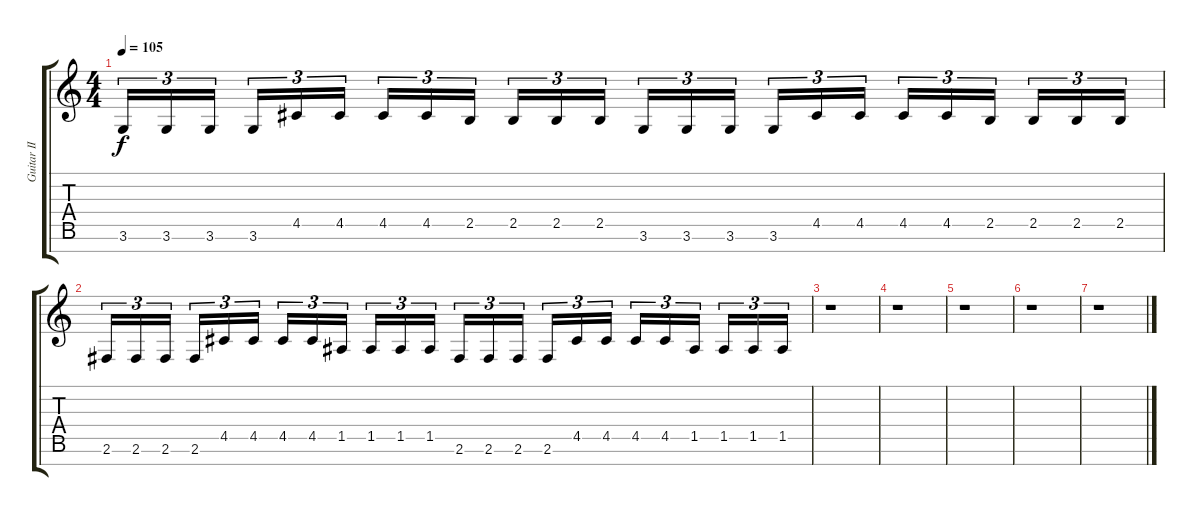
\track ("Guitar II" "Guitar II") {instrument distortionguitar}
\staff {score tabs}
\tuning (E4 B3 G3 D3 A2 E2 B1) {hide}
\ts (4 4)
\tempo 105
\clef g2
\ks c
3.6.16{tu (3 2) dy f} 3.6.16{tu (3 2)} 3.6.16{tu (3 2)} 3.6.16{tu (3 2)} 4.5.16{tu (3 2)} 4.5.16{tu (3 2)} 4.5.16{tu (3 2)} 4.5.16{tu (3 2)} 2.5.16{tu (3 2)} 2.5.16{tu (3 2)} 2.5.16{tu (3 2)} 2.5.16{tu (3 2)} 3.6.16{tu (3 2)} 3.6.16{tu (3 2)} 3.6.16{tu (3 2)} 3.6.16{tu (3 2)} 4.5.16{tu (3 2)} 4.5.16{tu (3 2)} 4.5.16{tu (3 2)} 4.5.16{tu (3 2)} 2.5.16{tu (3 2)} 2.5.16{tu (3 2)} 2.5.16{tu (3 2)} 2.5.16{tu (3 2)} |
2.6.16{tu (3 2)} 2.6.16{tu (3 2)} 2.6.16{tu (3 2)} 2.6.16{tu (3 2)} 4.5.16{tu (3 2)} 4.5.16{tu (3 2)} 4.5.16{tu (3 2)} 4.5.16{tu (3 2)} 1.5.16{tu (3 2)} 1.5.16{tu (3 2)} 1.5.16{tu (3 2)} 1.5.16{tu (3 2)} 2.6.16{tu (3 2)} 2.6.16{tu (3 2)} 2.6.16{tu (3 2)} 2.6.16{tu (3 2)} 4.5.16{tu (3 2)} 4.5.16{tu (3 2)} 4.5.16{tu (3 2)} 4.5.16{tu (3 2)} 1.5.16{tu (3 2)} 1.5.16{tu (3 2)} 1.5.16{tu (3 2)} 1.5.16{tu (3 2)} |
r.1 |
r.1 |
r.1 |
r.1 |
r.1
